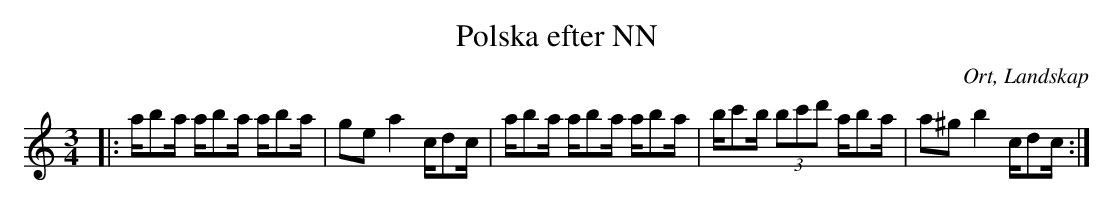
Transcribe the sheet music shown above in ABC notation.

X:1
T:Polska efter NN
O:Ort, Landskap
M:3/4
L:1/8
K:C
|: a/ba/ a/ba/ a/ba/ | ge a2 c/dc/ |a/ba/ a/ba/ a/ba/| b/c'b/ (3bc'd' a/ba/| a^g b2 c/dc/ :|
